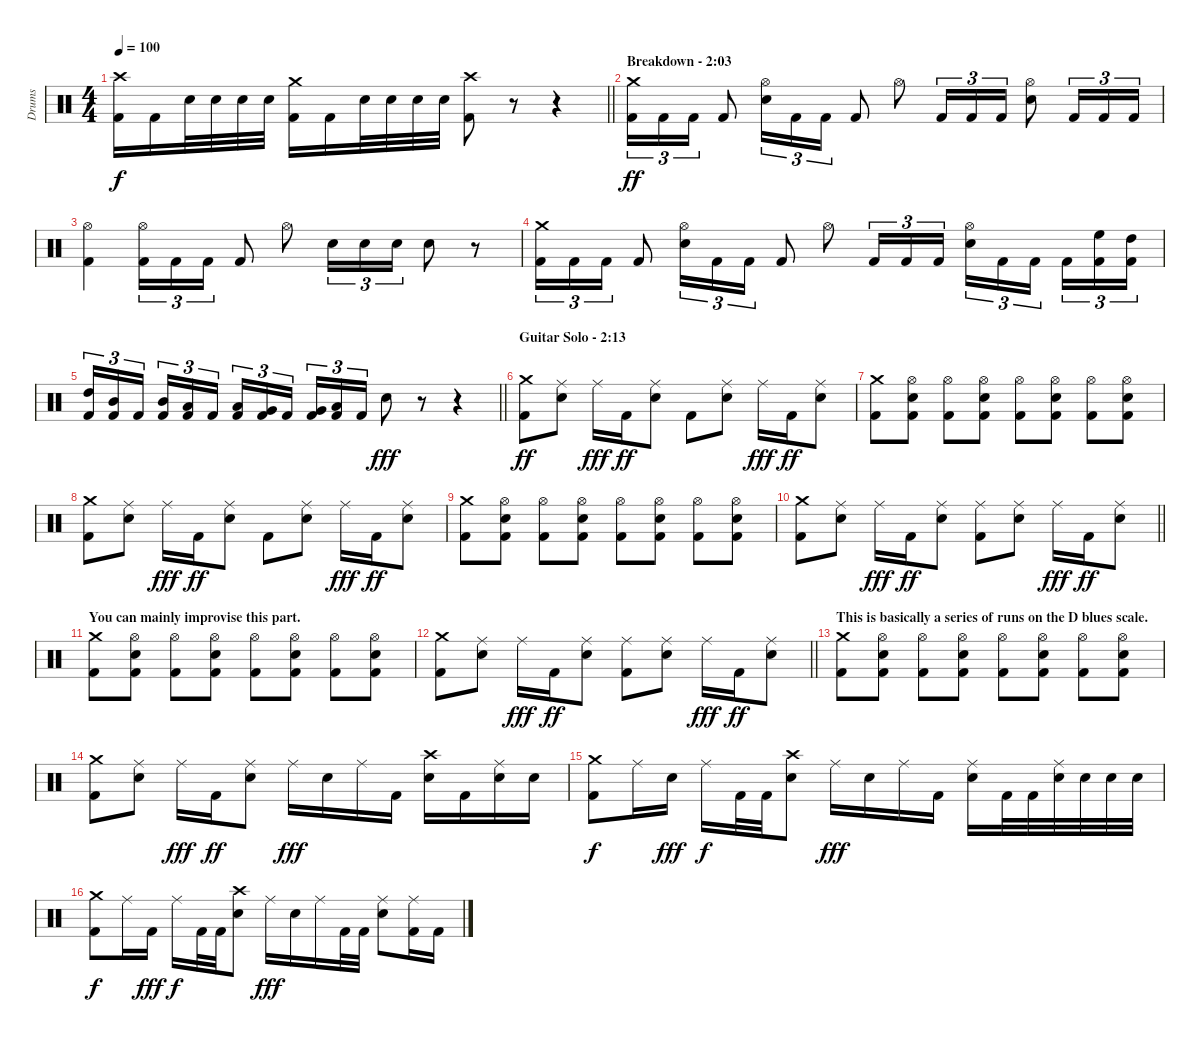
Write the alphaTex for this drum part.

\track ("Drums" "Drums") {instrument percussion}
\staff {score}
\articulation defaults
\ts (4 4)
\tempo 100
\clef neutral
\barLineRight lightlight
\ks c
("Crash high (hit)" "Kick (hit) 2").16{dy f} "Kick (hit) 2".16 "Electric Snare (hit)".32 "Electric Snare (hit)".32 "Electric Snare (hit)".32 "Electric Snare (hit)".32 ("Crash medium (hit)" "Kick (hit) 2").16 "Kick (hit) 2".16 "Electric Snare (hit)".32 "Electric Snare (hit)".32 "Electric Snare (hit)".32 "Electric Snare (hit)".32 ("Crash high (hit)" "Kick (hit) 2").8 r.8 r.4 |
\section ("" "Breakdown - 2:03")
("Crash medium (hit)" "Kick (hit) 2").16{tu (3 2) dy ff} "Kick (hit) 2".16{tu (3 2)} "Kick (hit) 2".16{tu (3 2)} "Kick (hit) 2".8 ("Hi-Hat (open)" "Electric Snare (hit)").16{tu (3 2)} "Kick (hit) 2".16{tu (3 2)} "Kick (hit) 2".16{tu (3 2)} "Kick (hit) 2".8 "Hi-Hat (open)".8 "Kick (hit) 2".16{tu (3 2)} "Kick (hit) 2".16{tu (3 2)} "Kick (hit) 2".16{tu (3 2)} ("Hi-Hat (open)" "Electric Snare (hit)").8 "Kick (hit) 2".16{tu (3 2)} "Kick (hit) 2".16{tu (3 2)} "Kick (hit) 2".16{tu (3 2)} |
("Hi-Hat (open)" "Kick (hit) 2").4 ("Hi-Hat (open)" "Kick (hit) 2").16{tu (3 2)} "Kick (hit) 2".16{tu (3 2)} "Kick (hit) 2".16{tu (3 2)} "Kick (hit) 2".8 "Hi-Hat (open)".8 "Electric Snare (hit)".16{tu (3 2)} "Electric Snare (hit)".16{tu (3 2)} "Electric Snare (hit)".16{tu (3 2)} "Electric Snare (hit)".8 r.8 |
("Crash medium (hit)" "Kick (hit) 2").16{tu (3 2)} "Kick (hit) 2".16{tu (3 2)} "Kick (hit) 2".16{tu (3 2)} "Kick (hit) 2".8 ("Hi-Hat (open)" "Electric Snare (hit)").16{tu (3 2)} "Kick (hit) 2".16{tu (3 2)} "Kick (hit) 2".16{tu (3 2)} "Kick (hit) 2".8 "Hi-Hat (open)".8 "Kick (hit) 2".16{tu (3 2)} "Kick (hit) 2".16{tu (3 2)} "Kick (hit) 2".16{tu (3 2)} ("Hi-Hat (open)" "Electric Snare (hit)").16{tu (3 2)} "Kick (hit) 2".16{tu (3 2)} "Kick (hit) 2".16{tu (3 2) beam splitsecondary} "Kick (hit) 2".16{tu (3 2)} ("High Floor Tom (hit)" "Kick (hit) 2").16{tu (3 2)} ("High Tom (hit)" "Kick (hit) 2").16{tu (3 2)} |
\barLineRight lightlight
("High Tom (hit)" "Kick (hit) 2").16{tu (3 2)} ("Mid Tom (hit)" "Kick (hit) 2").16{tu (3 2)} "Kick (hit) 2".16{tu (3 2) beam splitsecondary} ("Mid Tom (hit)" "Kick (hit) 2").16{tu (3 2)} ("Low Tom (hit)" "Kick (hit) 2").16{tu (3 2)} "Kick (hit) 2".16{tu (3 2)} ("Low Tom (hit)" "Kick (hit) 2").16{tu (3 2)} ("Very Low Tom (hit)" "Kick (hit) 2").16{tu (3 2)} "Kick (hit) 2".16{tu (3 2) beam splitsecondary} ("Very Low Tom (hit)" "Kick (hit) 2").16{tu (3 2)} ("Low Floor Tom (hit)" "Kick (hit) 2").16{tu (3 2)} "Kick (hit) 2".16{tu (3 2)} "Electric Snare (hit)".8{dy fff} r.8 r.4 |
\section ("" "Guitar Solo - 2:13")
("Crash medium (hit)" "Kick (hit) 2").8{dy ff} ("Ride (middle)" "Electric Snare (hit)").8 "Ride (middle)".16{dy fff} "Kick (hit) 2".16{dy ff} ("Ride (middle)" "Electric Snare (hit)").8 "Kick (hit) 2".8 ("Ride (middle)" "Electric Snare (hit)").8 "Ride (middle)".16{dy fff} "Kick (hit) 2".16{dy ff} ("Ride (middle)" "Electric Snare (hit)").8 |
("Crash medium (hit)" "Kick (hit) 2").8 ("Hi-Hat (open)" "Electric Snare (hit)" "Kick (hit) 2").8 ("Hi-Hat (open)" "Kick (hit) 2").8 ("Hi-Hat (open)" "Electric Snare (hit)" "Kick (hit) 2").8 ("Hi-Hat (open)" "Kick (hit) 2").8 ("Hi-Hat (open)" "Electric Snare (hit)" "Kick (hit) 2").8 ("Hi-Hat (open)" "Kick (hit) 2").8 ("Hi-Hat (open)" "Electric Snare (hit)" "Kick (hit) 2").8 |
("Crash medium (hit)" "Kick (hit) 2").8 ("Ride (middle)" "Electric Snare (hit)").8 "Ride (middle)".16{dy fff} "Kick (hit) 2".16{dy ff} ("Ride (middle)" "Electric Snare (hit)").8 "Kick (hit) 2".8 ("Ride (middle)" "Electric Snare (hit)").8 "Ride (middle)".16{dy fff} "Kick (hit) 2".16{dy ff} ("Ride (middle)" "Electric Snare (hit)").8 |
("Crash medium (hit)" "Kick (hit) 2").8 ("Hi-Hat (open)" "Electric Snare (hit)" "Kick (hit) 2").8 ("Hi-Hat (open)" "Kick (hit) 2").8 ("Hi-Hat (open)" "Electric Snare (hit)" "Kick (hit) 2").8 ("Hi-Hat (open)" "Kick (hit) 2").8 ("Hi-Hat (open)" "Electric Snare (hit)" "Kick (hit) 2").8 ("Hi-Hat (open)" "Kick (hit) 2").8 ("Hi-Hat (open)" "Electric Snare (hit)" "Kick (hit) 2").8 |
\barLineRight lightlight
("Crash medium (hit)" "Kick (hit) 2").8 ("Ride (middle)" "Electric Snare (hit)").8 "Ride (middle)".16{dy fff} "Kick (hit) 2".16{dy ff} ("Ride (middle)" "Electric Snare (hit)").8 ("Ride (middle)" "Kick (hit) 2").8 ("Ride (middle)" "Electric Snare (hit)").8 "Ride (middle)".16{dy fff} "Kick (hit) 2".16{dy ff} ("Ride (middle)" "Electric Snare (hit)").8 |
\section ("" "You can mainly improvise this part.")
("Crash medium (hit)" "Kick (hit) 2").8 ("Hi-Hat (open)" "Electric Snare (hit)" "Kick (hit) 2").8 ("Hi-Hat (open)" "Kick (hit) 2").8 ("Hi-Hat (open)" "Electric Snare (hit)" "Kick (hit) 2").8 ("Hi-Hat (open)" "Kick (hit) 2").8 ("Hi-Hat (open)" "Electric Snare (hit)" "Kick (hit) 2").8 ("Hi-Hat (open)" "Kick (hit) 2").8 ("Hi-Hat (open)" "Electric Snare (hit)" "Kick (hit) 2").8 |
\barLineRight lightlight
("Crash medium (hit)" "Kick (hit) 2").8 ("Ride (middle)" "Electric Snare (hit)").8 "Ride (middle)".16{dy fff} "Kick (hit) 2".16{dy ff} ("Ride (middle)" "Electric Snare (hit)").8 ("Ride (middle)" "Kick (hit) 2").8 ("Ride (middle)" "Electric Snare (hit)").8 "Ride (middle)".16{dy fff} "Kick (hit) 2".16{dy ff} ("Ride (middle)" "Electric Snare (hit)").8 |
\section ("" "This is basically a series of runs on the D blues scale.")
("Crash medium (hit)" "Kick (hit) 2").8 ("Hi-Hat (open)" "Electric Snare (hit)" "Kick (hit) 2").8 ("Hi-Hat (open)" "Kick (hit) 2").8 ("Hi-Hat (open)" "Electric Snare (hit)" "Kick (hit) 2").8 ("Hi-Hat (open)" "Kick (hit) 2").8 ("Hi-Hat (open)" "Electric Snare (hit)" "Kick (hit) 2").8 ("Hi-Hat (open)" "Kick (hit) 2").8 ("Hi-Hat (open)" "Electric Snare (hit)" "Kick (hit) 2").8 |
("Crash medium (hit)" "Kick (hit) 2").8 ("Ride (middle)" "Electric Snare (hit)").8 "Ride (middle)".16{dy fff} "Kick (hit) 2".16{dy ff} ("Ride (middle)" "Electric Snare (hit)").8 "Ride (middle)".16{dy fff} "Electric Snare (hit)".16 "Ride (middle)".16 "Kick (hit) 2".16 ("Crash high (hit)" "Electric Snare (hit)").16 "Kick (hit) 2".16 ("Ride (middle)" "Electric Snare (hit)").16 "Electric Snare (hit)".16 |
("Crash medium (hit)" "Kick (hit) 2").8{dy f} "Ride (middle)".16 "Electric Snare (hit)".16{dy fff} "Ride (middle)".16{dy f} "Kick (hit) 2".32 "Kick (hit) 2".32 ("Crash high (hit)" "Electric Snare (hit)").8 "Ride (middle)".16{dy fff} "Electric Snare (hit)".16 "Ride (middle)".16 "Kick (hit) 2".16 ("Ride (middle)" "Electric Snare (hit)").16 "Kick (hit) 2".32 "Kick (hit) 2".32 ("Ride (middle)" "Electric Snare (hit)").32 "Electric Snare (hit)".32 "Electric Snare (hit)".32 "Electric Snare (hit)".32 |
("Crash medium (hit)" "Kick (hit) 2").8{dy f} "Ride (middle)".16 "Kick (hit) 2".16{dy fff} "Ride (middle)".16{dy f} "Kick (hit) 2".32 "Kick (hit) 2".32 ("Crash high (hit)" "Electric Snare (hit)").8 "Ride (middle)".16{dy fff} "Electric Snare (hit)".16 "Ride (middle)".16 "Kick (hit) 2".32 "Kick (hit) 2".32 ("Ride (middle)" "Electric Snare (hit)").8 ("Ride (middle)" "Kick (hit) 2").16 "Kick (hit) 2".16
